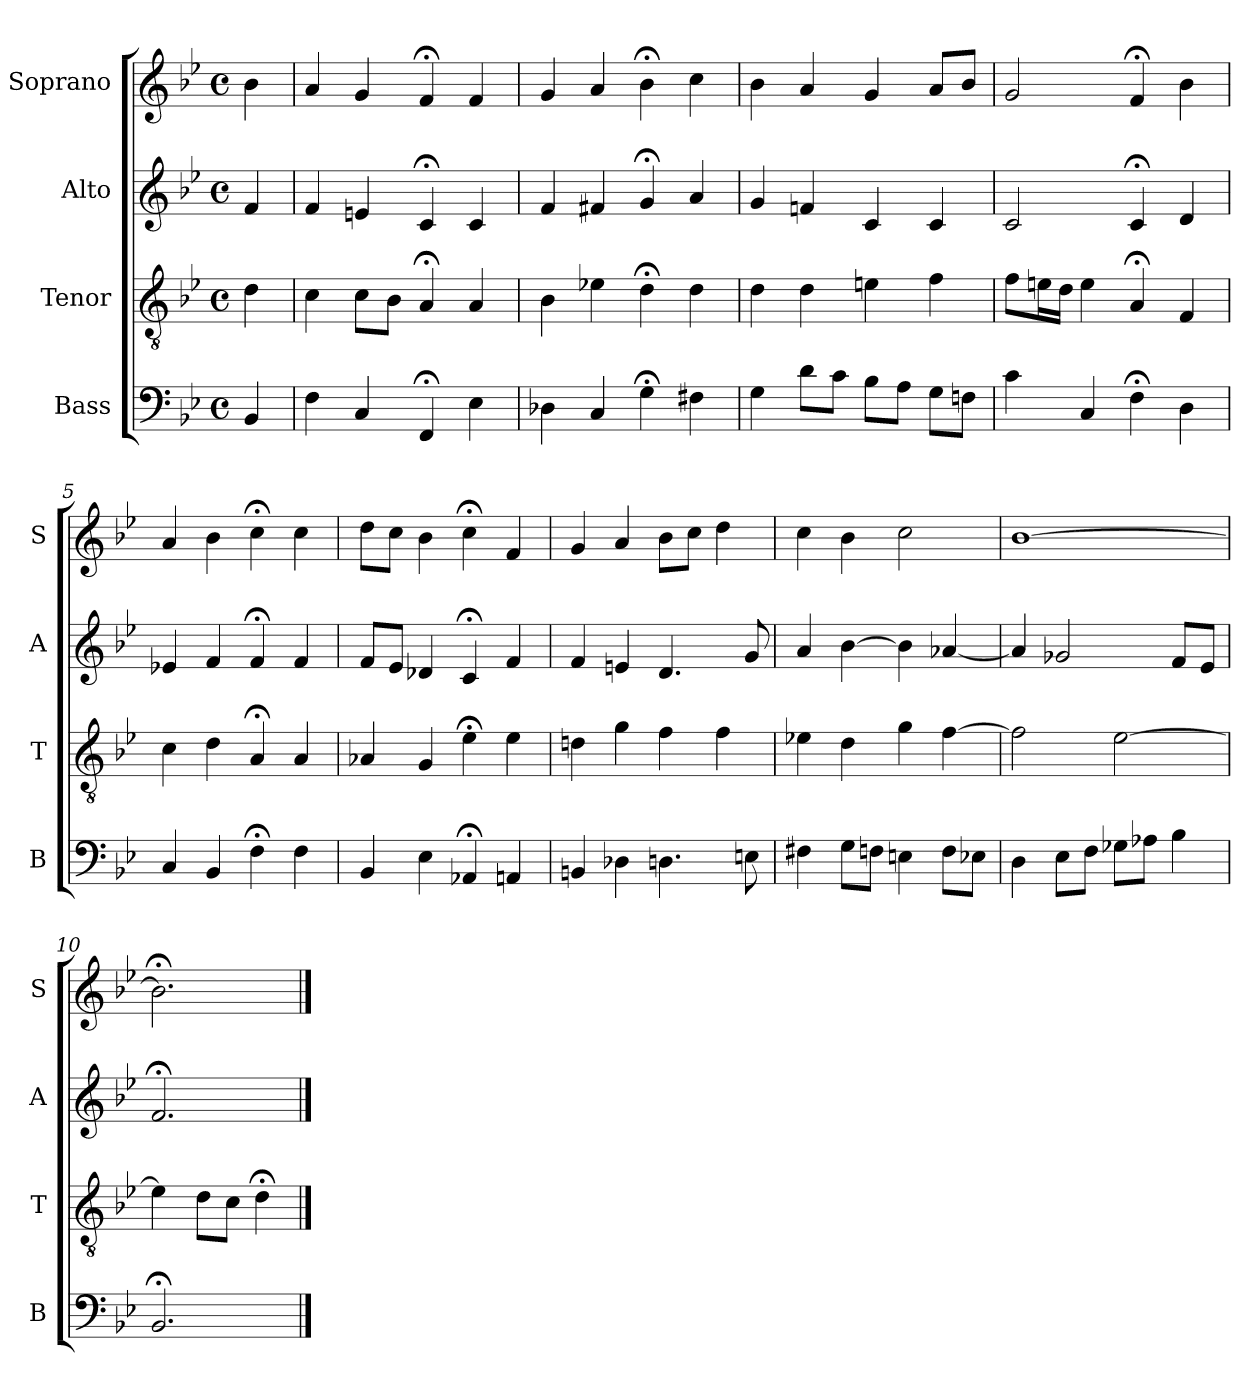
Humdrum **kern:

**kern	**kern	**kern	**kern
*part4	*part3	*part2	*part1
*staff4	*staff3	*staff2	*staff1
*I"Bass	*I"Tenor	*I"Alto	*I"Soprano
*I'B	*I'T	*I'A	*I'S
*clefF4	*clefGv2	*clefG2	*clefG2
*k[b-e-]	*k[b-e-]	*k[b-e-]	*k[b-e-]
*B-:	*B-:	*B-:	*B-:
*M4/4	*M4/4	*M4/4	*M4/4
*met(c)	*met(c)	*met(c)	*met(c)
*MM100	*MM100	*MM100	*MM100
=	=	=	=
4BB-	4d	4f	4b-
=1	=1	=1	=1
4F	4c	4f	4a
4C	8cL	4en	4g
.	8B-J	.	.
4FF;<	4A;<	4c;<	4f;<
4E-i	4Ai	4ci	4fi
=2	=2	=2	=2
4D-X	4B-	4f	4g
4C	4e-X	4f#X	4a
4G;<	4d;<	4g;<	4b-;<
4F#X	4d	4a	4cc
=3	=3	=3	=3
4G	4d	4g	4b-
8dL	4d	4fn	4a
8cJ	.	.	.
8B-iL	4eni	4ci	4gi
8AJ	.	.	.
8GL	4f	4c	8aL
8FnJ	.	.	8b-J
=4	=4	=4	=4
4c	8fL	2c	2g
.	16enL	.	.
.	16dJJ	.	.
4C	4e	.	.
4F;<	4A;<	4c;<	4f;<
4D	4F	4d	4b-
=5	=5	=5	=5
4C	4c	4e-X	4a
4BB-	4d	4f	4b-
4F;<	4A;<	4f;<	4cc;<
4F	4A	4f	4cc
=6	=6	=6	=6
4BB-	4A-X	8fL	8ddL
.	.	8e-J	8ccJ
4E-	4G	4d-X	4b-
4AA-X;<	4e-;<	4c;<	4cc;<
4AAn	4e-	4f	4f
=7	=7	=7	=7
4BBn	4dn	4f	4g
4D-X	4g	4en	4a
4.Dn	4f	4.d	8b-L
.	.	.	8ccJ
.	4f	.	4dd
8En	.	8g	.
=8	=8	=8	=8
4F#X	4e-X	4a	4cc
8GL	4d	[4b-	4b-
8FnJ	.	.	.
4En	4g	4b-]	2cc
8FL	[4f	[4a-X	.
8E-XJ	.	.	.
=9	=9	=9	=9
4D	2f]	4a-]	[1b-
8E-L	.	2g-X	.
8FJ	.	.	.
8G-XL	[2e-	.	.
8A-XJ	.	.	.
4B-	.	8fL	.
.	.	8e-J	.
=10	=10	=10	=10
2.BB-;<	4e-]	2.f;<	2.b-;<]
.	8dL	.	.
.	8cJ	.	.
.	4d;<	.	.
==	==	==	==
*-	*-	*-	*-
